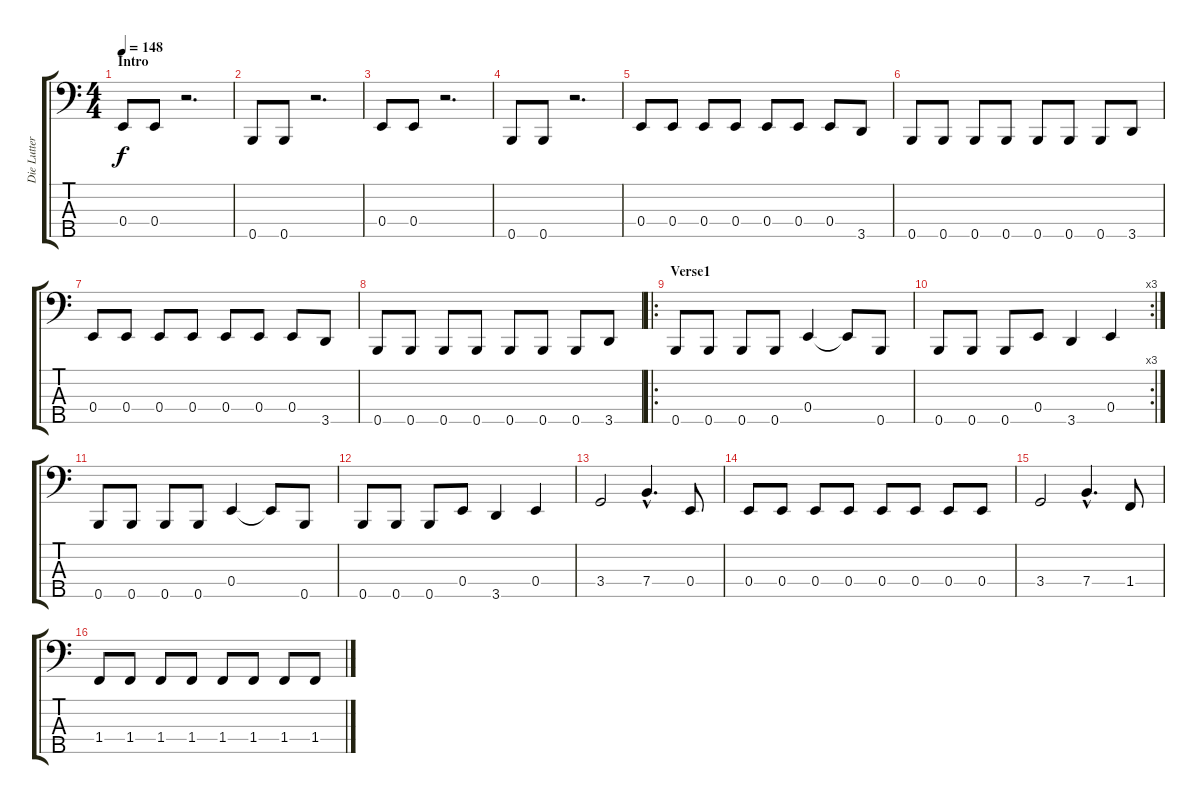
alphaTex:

\track ("Die Lutter" "Die Lutter") {instrument electricbassfinger}
\staff {score tabs}
\tuning (G2 D2 A1 E1 B0) {hide}
\ts (4 4)
\section ("" "Intro")
\tempo 148
\clef f4
\ks c
0.4.8{dy f instrument electricbassfinger} 0.4.8 r.2{d} |
0.5.8 0.5.8 r.2{d} |
0.4.8 0.4.8 r.2{d} |
0.5.8 0.5.8 r.2{d} |
0.4.8 0.4.8 0.4.8 0.4.8 0.4.8 0.4.8 0.4.8 3.5.8 |
0.5.8 0.5.8 0.5.8 0.5.8 0.5.8 0.5.8 0.5.8 3.5.8 |
0.4.8 0.4.8 0.4.8 0.4.8 0.4.8 0.4.8 0.4.8 3.5.8 |
0.5.8 0.5.8 0.5.8 0.5.8 0.5.8 0.5.8 0.5.8 3.5.8 |
\ro
\section ("" "Verse1")
0.5.8 0.5.8 0.5.8 0.5.8 0.4.4 0.4{t}.8 0.5.8 |
\rc 3
0.5.8 0.5.8 0.5.8 0.4.8 3.5.4 0.4.4 |
0.5.8 0.5.8 0.5.8 0.5.8 0.4.4 0.4{t}.8 0.5.8 |
0.5.8 0.5.8 0.5.8 0.4.8 3.5.4 0.4.4 |
3.4.2 7.4{hac}.4{d} 0.4.8 |
0.4.8 0.4.8 0.4.8 0.4.8 0.4.8 0.4.8 0.4.8 0.4.8 |
3.4.2 7.4{hac}.4{d} 1.4.8 |
1.4.8 1.4.8 1.4.8 1.4.8 1.4.8 1.4.8 1.4.8 1.4.8
